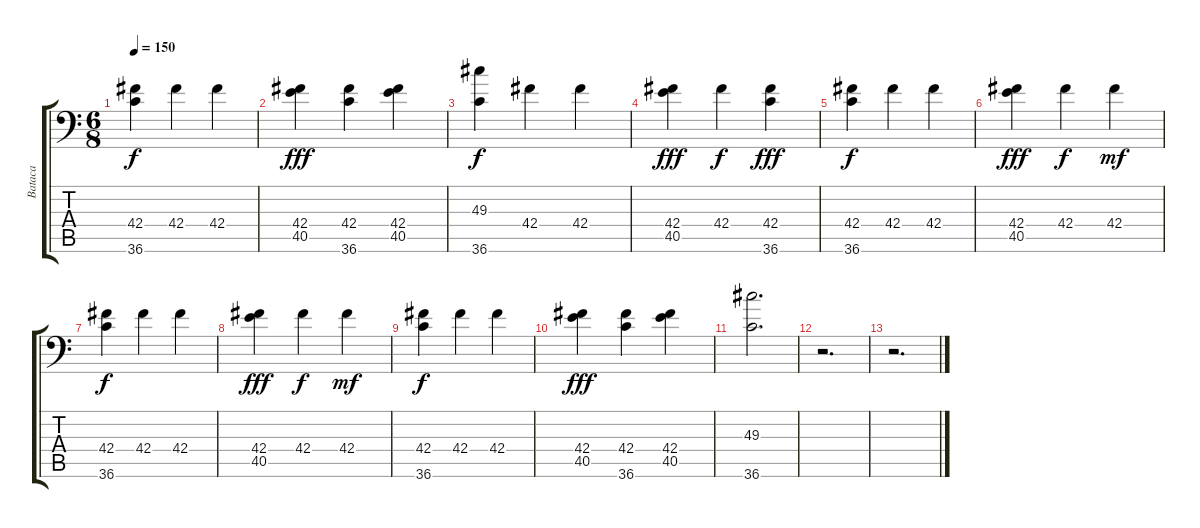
\track ("Bataca" "Bataca") {instrument acousticgrandpiano}
\staff {score tabs}
\tuning (C-1 C-1 C-1 C-1 C-1 C-1) {hide}
\ts (6 8)
\tempo 150
\clef f4
\ks c
(42.4 36.6).4{dy f} 42.4.4 42.4.4 |
(42.4 40.5).4{dy fff} (42.4 36.6).4 (42.4 40.5).4 |
(49.3 36.6).4{dy f} 42.4.4 42.4.4 |
(42.4 40.5).4{dy fff} 42.4.4{dy f} (42.4 36.6).4{dy fff} |
(42.4 36.6).4{dy f} 42.4.4 42.4.4 |
(42.4 40.5).4{dy fff} 42.4.4{dy f} 42.4.4{dy mf} |
(42.4 36.6).4{dy f} 42.4.4 42.4.4 |
(42.4 40.5).4{dy fff} 42.4.4{dy f} 42.4.4{dy mf} |
(42.4 36.6).4{dy f} 42.4.4 42.4.4 |
(42.4 40.5).4{dy fff} (42.4 36.6).4 (42.4 40.5).4 |
(49.3 36.6).2{d} |
r.2{d} |
r.2{d}
